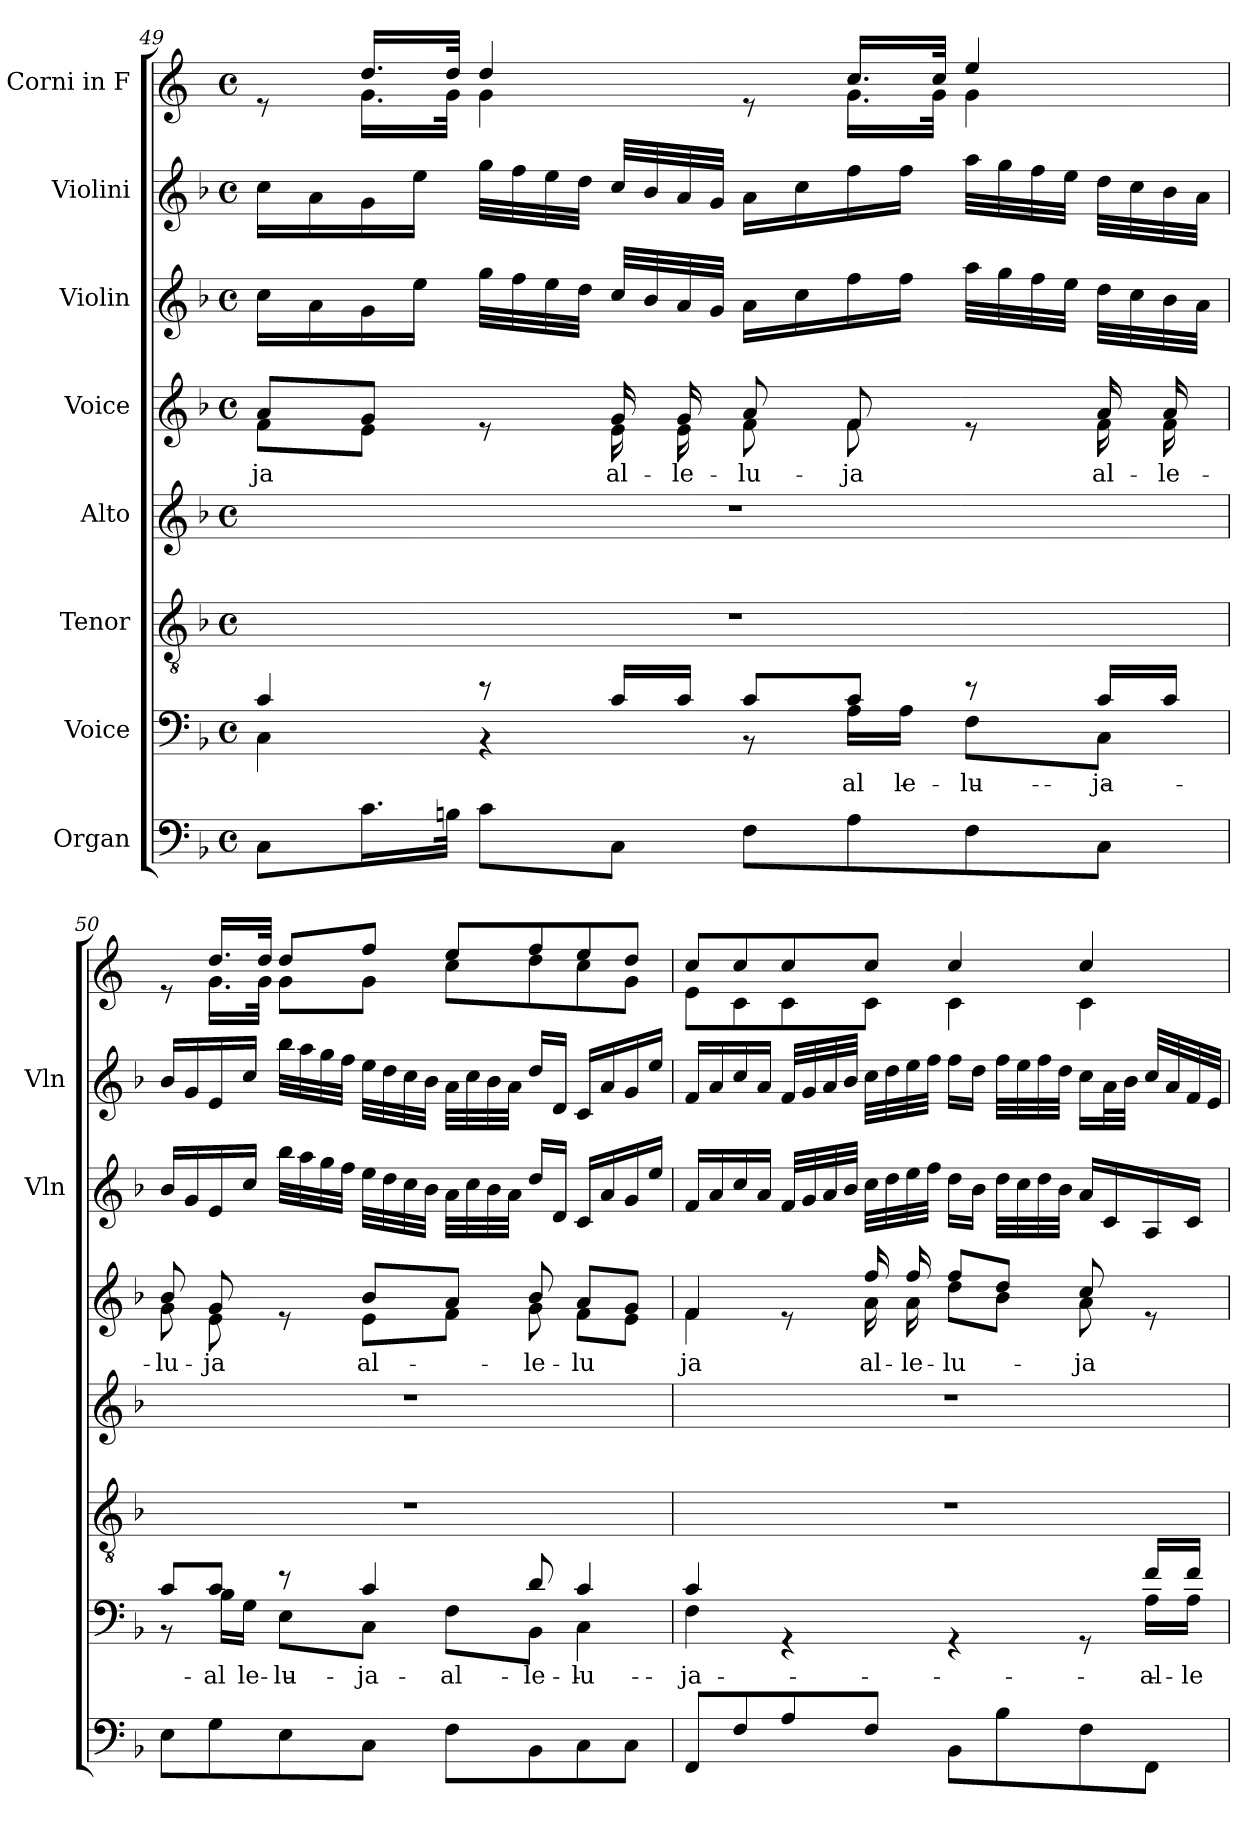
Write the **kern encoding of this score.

**kern	**kern	**text	**kern	**kern	**kern	**text	**kern	**kern	**kern
*part8	*part7	*part7	*part6	*part5	*part4	*part4	*part3	*part2	*part1
*staff8	*staff7	*staff7	*staff6	*staff5	*staff4	*staff4	*staff3	*staff2	*staff1
*I"Organ	*I"Voice	*	*I"Tenor	*I"Alto	*I"Voice	*	*I"Violin	*I"Violini	*I"Corni in F
*	*	*	*	*	*	*	*I'Vln	*I'Vln	*
*clefF4	*clefF4	*	*clefGv2	*clefG2	*clefG2	*	*clefG2	*clefG2	*clefG2
*	*	*	*	*	*	*	*	*	*ITrd4c7
*k[b-]	*k[b-]	*	*k[b-]	*k[b-]	*k[b-]	*	*k[b-]	*k[b-]	*k[b-]
*M4/4	*M4/4	*	*M4/4	*M4/4	*M4/4	*	*M4/4	*M4/4	*M4/4
*met(c)	*met(c)	*	*met(c)	*met(c)	*met(c)	*	*met(c)	*met(c)	*met(c)
=49	=49	=49	=49	=49	=49	=49	=49	=49	=49
*	*^	*	*	*	*	*	*	*	*
!	!	!	!	!	!	!	!LO:LY:b	!	!	!
*	*	*	*	*	*	*^	*	*	*	*
!	!	!	!	!	!	!	!	!LO:LY:b	!	!	!
*	*	*	*	*	*	*	*	*	*	*	*^
8C\L	4c/	4C\	.	1r	1r	8a/L	8f\L	-ja	16cc\LL	16cc\LL	8re	8ryy
.	.	.	.	.	.	.	.	.	16a\	16a\	.	.
16.c\L	.	.	.	.	.	8g/J	8e\J	.	16g\	16g\	16.g/LL	16.c\LL
.	.	.	.	.	.	.	.	.	16ee\JJ	16ee\JJ	.	.
32Bn\JJk	.	.	.	.	.	.	.	.	.	.	32g/JJk	32c\JJk
8c\L	8r	4r	.	.	.	8re	8ryy	.	32gg\LLL	32gg\LLL	4g/	4c\
.	.	.	.	.	.	.	.	.	32ff\	32ff\	.	.
.	.	.	.	.	.	.	.	.	32ee\	32ee\	.	.
.	.	.	.	.	.	.	.	.	32dd\JJJ	32dd\JJJ	.	.
!	!	!	!	!	!	!	!	!LO:LY:b	!	!	!	!
8C\J	16c/LL	.	.	.	.	16g/	16e\	al-	32cc/LLL	32cc/LLL	.	.
.	.	.	.	.	.	.	.	.	32b-/	32b-/	.	.
!	!	!	!	!	!	!	!	!LO:LY:b	!	!	!	!
.	16c/JJ	.	.	.	.	16g/	16e\	-le-	32a/	32a/	.	.
.	.	.	.	.	.	.	.	.	32g/JJJ	32g/JJJ	.	.
!	!	!	!	!	!	!	!	!LO:LY:b	!	!	!	!
8F\L	8c/L	8r	.	.	.	8a/	8f\	-lu-	16a\LL	16a\LL	8re	8ryy
.	.	.	.	.	.	.	.	.	16cc\	16cc\	.	.
!	!	!	!LO:LY:b	!	!	!	!	!LO:LY:b	!	!	!	!
8A\	8c/J	16A\LL	al-	.	.	8f/	8f\	-ja	16ff\	16ff\	16.f/LL	16.c\LL
!	!	!	!LO:LY:b	!	!	!	!	!	!	!	!	!
.	.	16A\JJ	-le-	.	.	.	.	.	16ff\JJ	16ff\JJ	.	.
.	.	.	.	.	.	.	.	.	.	.	32f/JJk	32c\JJk
!	!	!	!LO:LY:b	!	!	!	!	!	!	!	!	!
8F\	8r	8F\L	-lu-	.	.	8re	8ryy	.	32aa\LLL	32aa\LLL	4a/	4c\
.	.	.	.	.	.	.	.	.	32gg\	32gg\	.	.
.	.	.	.	.	.	.	.	.	32ff\	32ff\	.	.
.	.	.	.	.	.	.	.	.	32ee\JJJ	32ee\JJJ	.	.
!	!	!	!LO:LY:b	!	!	!	!	!LO:LY:b	!	!	!	!
8C\J	16c/LL	8C\J	-ja	.	.	16a/	16f\	al-	32dd\LLL	32dd\LLL	.	.
.	.	.	.	.	.	.	.	.	32cc\	32cc\	.	.
!	!	!	!	!	!	!	!	!LO:LY:b	!	!	!	!
.	16c/JJ	.	.	.	.	16a/	16f\	-le-	32b-\	32b-\	.	.
.	.	.	.	.	.	.	.	.	32a\JJJ	32a\JJJ	.	.
!!LO:PB:g=z	!!
=50	=50	=50	=50	=50	=50	=50	=50	=50	=50	=50	=50	=50
!	!	!	!	!	!	!	!	!LO:LY:b	!	!	!	!
8E\L	8c/L	8r	.	1r	1r	8b-/	8g\	-lu-	16b-/LL	16b-/LL	8re	8ryy
.	.	.	.	.	.	.	.	.	16g/	16g/	.	.
!	!	!	!LO:LY:b	!	!	!	!	!LO:LY:b	!	!	!	!
8G\	8c/J	16B-\LL	al-	.	.	8g/	8e\	-ja	16e/	16e/	16.g/LL	16.c\LL
!	!	!	!LO:LY:b	!	!	!	!	!	!	!	!	!
.	.	16G\JJ	-le-	.	.	.	.	.	16cc/JJ	16cc/JJ	.	.
.	.	.	.	.	.	.	.	.	.	.	32g/JJk	32c\JJk
!	!	!	!LO:LY:b	!	!	!	!	!	!	!	!	!
8E\	8r	8E\L	-lu-	.	.	8re	8ryy	.	32bb-\LLL	32bb-\LLL	8g/L	8c\L
.	.	.	.	.	.	.	.	.	32aa\	32aa\	.	.
.	.	.	.	.	.	.	.	.	32gg\	32gg\	.	.
.	.	.	.	.	.	.	.	.	32ff\JJJ	32ff\JJJ	.	.
!	!	!	!LO:LY:b	!	!	!	!	!LO:LY:b	!	!	!	!
8C\J	4c/	8C\J	-ja	.	.	8b-/L	8e\L	al-	32ee\LLL	32ee\LLL	8b-/J	8c\J
.	.	.	.	.	.	.	.	.	32dd\	32dd\	.	.
.	.	.	.	.	.	.	.	.	32cc\	32cc\	.	.
.	.	.	.	.	.	.	.	.	32b-\JJJ	32b-\JJJ	.	.
!	!	!	!LO:LY:b	!	!	!	!	!	!	!	!	!
8F\L	.	8F\L	al-	.	.	8a/J	8f\J	.	32a\LLL	32a\LLL	8a/L	8f\L
.	.	.	.	.	.	.	.	.	32cc\	32cc\	.	.
.	.	.	.	.	.	.	.	.	32b-\	32b-\	.	.
.	.	.	.	.	.	.	.	.	32a\JJJ	32a\JJJ	.	.
!	!	!	!LO:LY:b	!	!	!	!	!LO:LY:b	!	!	!	!
8BB-\	8d/	8BB-\J	-le-	.	.	8b-/	8g\	-le-	16dd/LL	16dd/LL	8b-/	8g\
.	.	.	.	.	.	.	.	.	16d/JJ	16d/JJ	.	.
!	!	!	!LO:LY:b	!	!	!	!	!LO:LY:b	!	!	!	!
8C\	4c/	4C\	-lu-	.	.	8a/L	8f\L	-lu	16c/LL	16c/LL	8a/	8f\
.	.	.	.	.	.	.	.	.	16a/	16a/	.	.
8C\J	.	.	.	.	.	8g/J	8e\J	.	16g/	16g/	8g/J	8c\J
.	.	.	.	.	.	.	.	.	16ee/JJ	16ee/JJ	.	.
=51	=51	=51	=51	=51	=51	=51	=51	=51	=51	=51	=51	=51
!	!	!	!LO:LY:b	!	!	!	!	!LO:LY:b	!	!	!	!
8FF/L	4c/	4F\	-ja	1r	1r	4f/	4f\	ja	16f/LL	16f/LL	8f/L	8A\L
.	.	.	.	.	.	.	.	.	16a/	16a/	.	.
8F/	.	.	.	.	.	.	.	.	16cc/	16cc/	8f/	8F\
.	.	.	.	.	.	.	.	.	16a/JJ	16a/JJ	.	.
8A/	4rGG	8ryy	.	.	.	8re	8ryy	.	32f/LLL	32f/LLL	8f/	8F\
.	.	.	.	.	.	.	.	.	32g/	32g/	.	.
.	.	.	.	.	.	.	.	.	32a/	32a/	.	.
.	.	.	.	.	.	.	.	.	32b-/JJJ	32b-/JJJ	.	.
*	*v	*v	*	*	*	*	*	*	*	*	*	*
!	!	!	!	!	!	!	!LO:LY:b	!	!	!	!
8F/J	.	.	.	.	16ff/	16a\	al-	32cc\LLL	32cc\LLL	8f/J	8F\J
.	.	.	.	.	.	.	.	32dd\	32dd\	.	.
!	!	!	!	!	!	!	!LO:LY:b	!	!	!	!
.	.	.	.	.	16ff/	16a\	-le-	32ee\	32ee\	.	.
.	.	.	.	.	.	.	.	32ff\JJJ	32ff\JJJ	.	.
!	!	!	!	!	!	!	!LO:LY:b	!	!	!	!
8BB-\L	4rGG	.	.	.	8ff/L	8dd\L	-lu-	16dd\LL	16ff\LL	4f/	4F\
.	.	.	.	.	.	.	.	16b-\JJ	16dd\JJ	.	.
8B-\	.	.	.	.	8dd/J	8b-\J	.	32dd\LLL	32ff\LLL	.	.
.	.	.	.	.	.	.	.	32cc\	32ee\	.	.
.	.	.	.	.	.	.	.	32dd\	32ff\	.	.
.	.	.	.	.	.	.	.	32b-\JJJ	32dd\JJJ	.	.
!	!	!	!	!	!	!	!LO:LY:b	!	!	!	!
8F\	8rGG	.	.	.	8cc/	8a\	-ja	16a/LL	16cc\LL	4f/	4F\
.	.	.	.	.	.	.	.	16c/	32a\L	.	.
.	.	.	.	.	.	.	.	.	32b-\JJJ	.	.
*	*^	*	*	*	*	*	*	*	*	*	*
!	!	!	!LO:LY:b	!	!	!	!	!	!	!	!	!
8FF\J	16f/LL	16A\LL	al-	.	.	8re	8ryy	.	16A/	32cc/LLL	.	.
.	.	.	.	.	.	.	.	.	.	32a/	.	.
!	!	!	!LO:LY:b	!	!	!	!	!	!	!	!	!
.	16f/JJ	16A\JJ	-le-	.	.	.	.	.	16c/JJ	32f/	.	.
.	.	.	.	.	.	.	.	.	.	32e/JJJ	.	.
*	*v	*v	*	*	*	*v	*v	*	*	*	*v	*v
=	=	=	=	=	=	=	=	=	=
*-	*-	*-	*-	*-	*-	*-	*-	*-	*-
